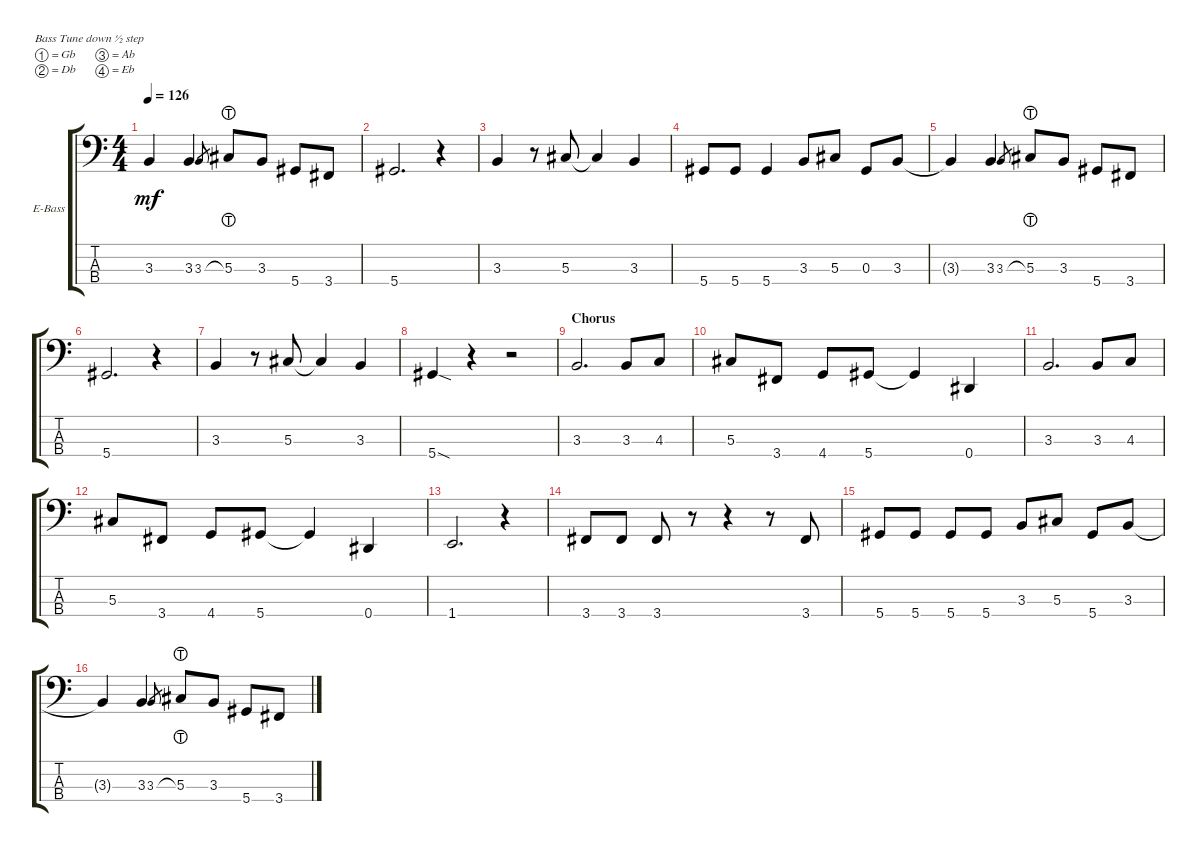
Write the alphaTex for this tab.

\defaultSystemsLayout 4
\bracketExtendMode groupsimilarinstruments
\firstSystemTrackNameOrientation horizontal
\otherSystemsTrackNameOrientation horizontal
\track ("GENE SIMMONS" "E-Bass") {instrument electricbassfinger}
\staff {score tabs}
\tuning (Gb2 Db2 Ab1 Eb1)
\ts (4 4)
\tempo 126
\clef f4
\ks c
3.3{t}.4{dy mf} 3.3.4 3.3.8{gr} 5.3{lht}.8 3.3.8 5.4.8 3.4.8 |
5.4.2{d} r.4 |
3.3.4 r.8 5.3.8 5.3{t}.4 3.3.4 |
5.4.8 5.4.8 5.4.4 3.3.8 5.3.8 0.3.8 3.3.8 |
3.3{t}.4 3.3.4 3.3.8{gr} 5.3{lht}.8 3.3.8 5.4.8 3.4.8 |
5.4.2{d} r.4 |
3.3.4 r.8 5.3.8 5.3{t}.4 3.3.4 |
5.4{sod}.4 r.4 r.2 |
\section ("" "Chorus")
3.3.2{d} 3.3.8 4.3.8 |
5.3.8 3.4.8 4.4.8 5.4.8 5.4{t}.4 0.4.4 |
3.3.2{d} 3.3.8 4.3.8 |
5.3.8 3.4.8 4.4.8 5.4.8 5.4{t}.4 0.4.4 |
1.4.2{d} r.4 |
3.4.8 3.4.8 3.4.8 r.8 r.4 r.8 3.4.8 |
5.4.8 5.4.8 5.4.8 5.4.8 3.3.8 5.3.8 5.4.8 3.3.8 |
3.3{t}.4 3.3.4 3.3.8{gr} 5.3{lht}.8 3.3.8 5.4.8 3.4.8
